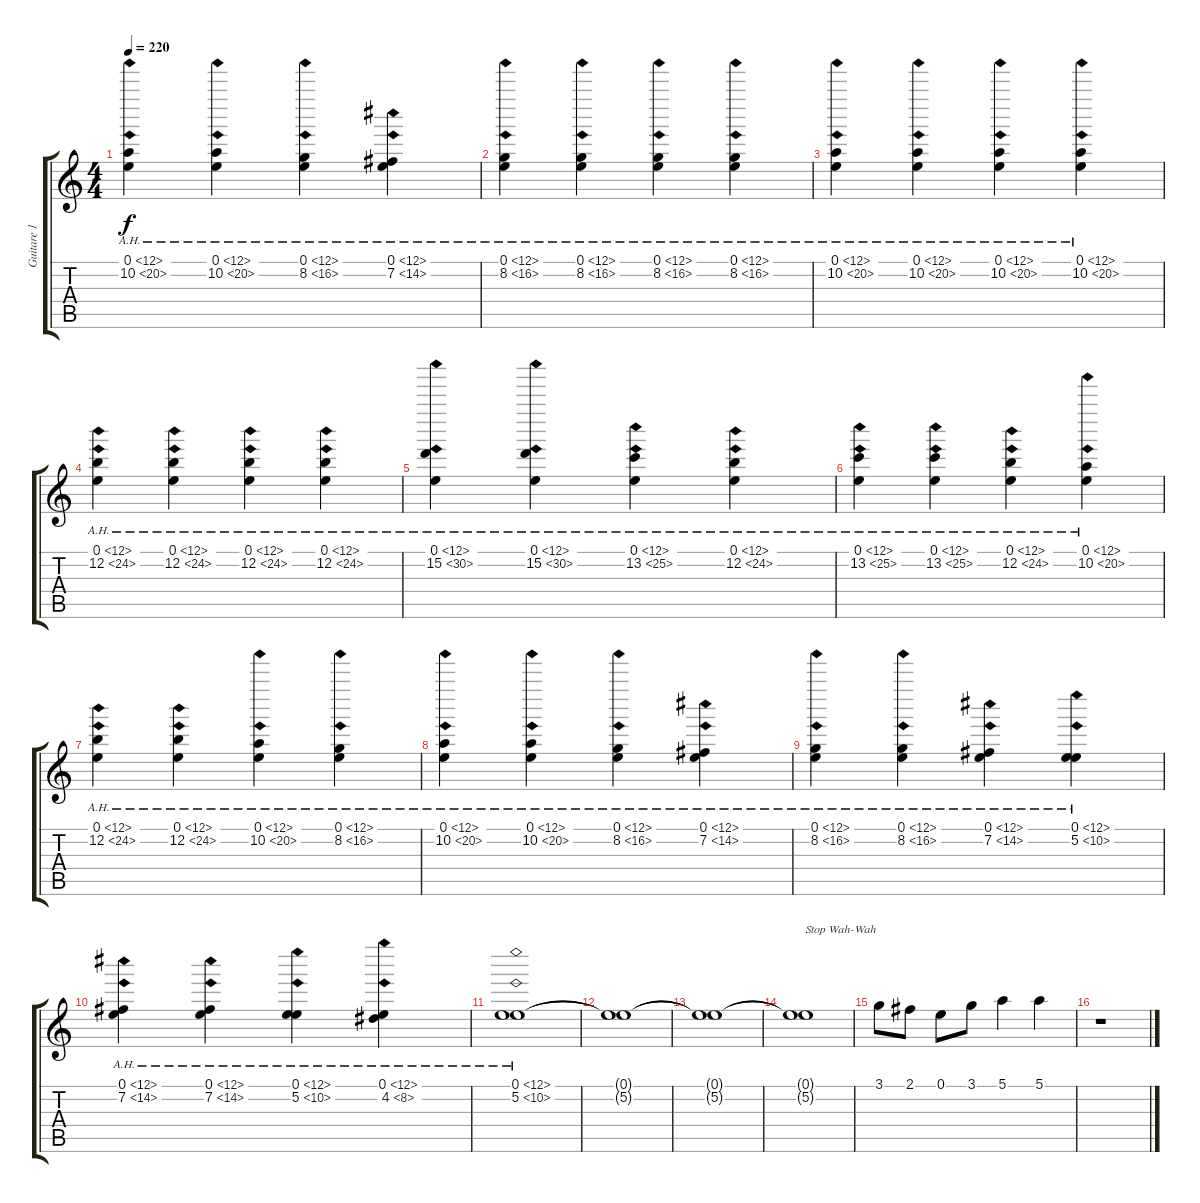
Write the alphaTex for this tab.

\track ("Guitare 1" "Guitare 1") {instrument distortionguitar}
\staff {score tabs}
\tuning (E4 B3 G3 D3 A2 E2) {hide}
\ts (4 4)
\tempo 220
\clef g2
\ks c
(0.1{ah 12} 10.2{ah 10}).4{dy f} (0.1{ah 12} 10.2{ah 10}).4 (0.1{ah 12} 8.2{ah 8}).4 (0.1{ah 12} 7.2{ah 7}).4 |
(0.1{ah 12} 8.2{ah 8}).4 (0.1{ah 12} 8.2{ah 8}).4 (0.1{ah 12} 8.2{ah 8}).4 (0.1{ah 12} 8.2{ah 8}).4 |
(0.1{ah 12} 10.2{ah 10}).4 (0.1{ah 12} 10.2{ah 10}).4 (0.1{ah 12} 10.2{ah 10}).4 (0.1{ah 12} 10.2{ah 10}).4 |
(0.1{ah 12} 12.2{ah 12}).4 (0.1{ah 12} 12.2{ah 12}).4 (0.1{ah 12} 12.2{ah 12}).4 (0.1{ah 12} 12.2{ah 12}).4 |
(0.1{ah 12} 15.2{ah 15}).4 (0.1{ah 12} 15.2{ah 15}).4 (0.1{ah 12} 13.2{ah 12}).4 (0.1{ah 12} 12.2{ah 12}).4 |
(0.1{ah 12} 13.2{ah 12}).4 (0.1{ah 12} 13.2{ah 12}).4 (0.1{ah 12} 12.2{ah 12}).4 (0.1{ah 12} 10.2{ah 10}).4 |
(0.1{ah 12} 12.2{ah 12}).4 (0.1{ah 12} 12.2{ah 12}).4 (0.1{ah 12} 10.2{ah 10}).4 (0.1{ah 12} 8.2{ah 8}).4 |
(0.1{ah 12} 10.2{ah 10}).4 (0.1{ah 12} 10.2{ah 10}).4 (0.1{ah 12} 8.2{ah 8}).4 (0.1{ah 12} 7.2{ah 7}).4 |
(0.1{ah 12} 8.2{ah 8}).4 (0.1{ah 12} 8.2{ah 8}).4 (0.1{ah 12} 7.2{ah 7}).4 (0.1{ah 12} 5.2{ah 5}).4 |
(0.1{ah 12} 7.2{ah 7}).4 (0.1{ah 12} 7.2{ah 7}).4 (0.1{ah 12} 5.2{ah 5}).4 (0.1{ah 12} 4.2{ah 4}).4 |
(0.1{ah 12} 5.2{ah 5}).1 |
(0.1{t} 5.2{t}).1 |
(0.1{t} 5.2{t}).1 |
(0.1{t} 5.2{t}).1{txt "Stop Wah-Wah"} |
3.1.8 2.1.8 0.1.8 3.1.8 5.1.4 5.1.4 |
r.1
